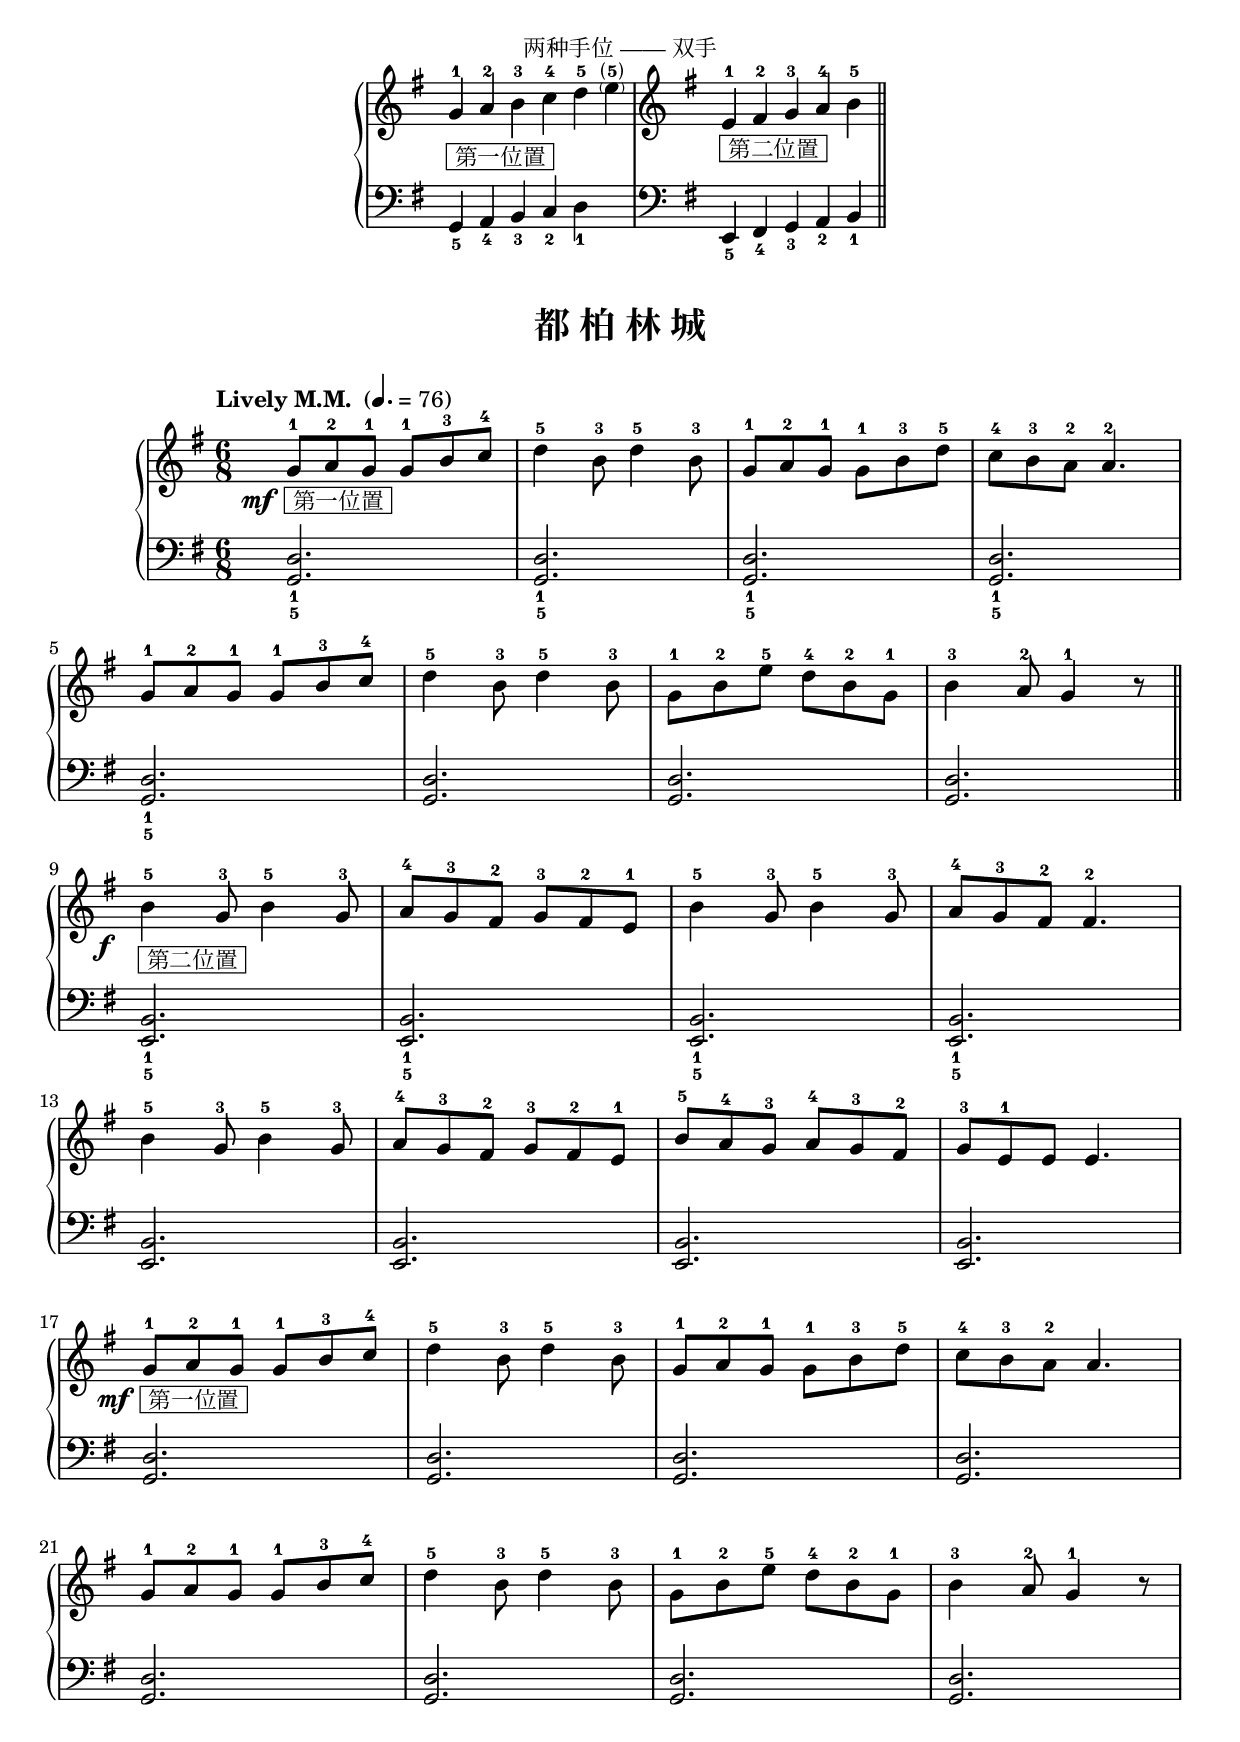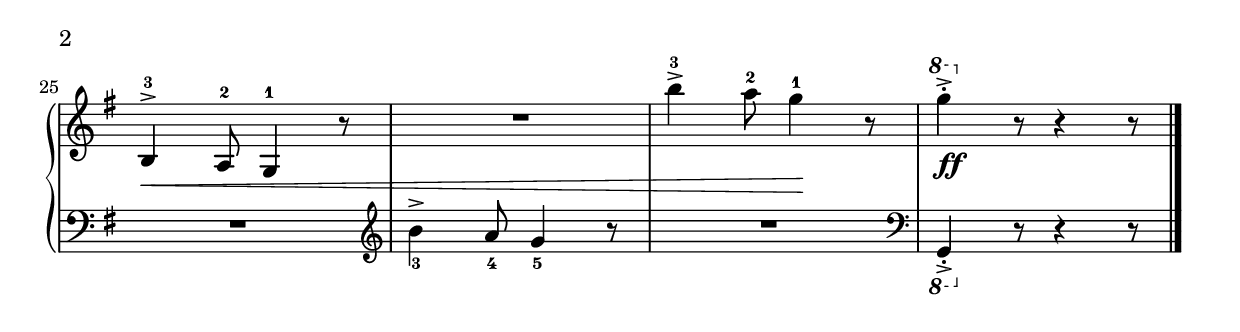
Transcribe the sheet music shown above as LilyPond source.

\version "2.18.2"
% 《约翰•汤普森 现代钢琴教程 1》 P72

keyTime = {
  \key g \major
  \time 6/8
}

resumeStaff = {
  \set Timing.measureLength = #(ly:make-moment 1/32)
  s32 % Add a wee bit of staff before the clef!
  \unset Timing.measureLength
  \bar ""
  % \cadenzaOff \startStaff % Resume bar count and show staff lines again
}

showClefKey = {
  \once \override Staff.Clef.break-visibility = #all-visible
  \once \override Staff.KeySignature.break-visibility = #all-visible
}

right_hand = \relative c'' {
  \clef treble
  \keyTime
  
  g4-1_\markup { \box " 第一位置 " } a-2 b-3 \bar "" c-4 d-5 
  <\parenthesize e>4-\parenthesize \tweak ParenthesesItem.font-size #-2 -5
  \bar "|"
  
  \resumeStaff
  \showClefKey
  
  e,4-1_\markup { \box " 第二位置 " } fis-2 g-3 a-4 \bar "" b-5 \bar "||"
}

left_hand = \relative c {
  \clef bass
  \keyTime
  
  g4_5 a_4 b_3 c_2 d_1 s
  
  \resumeStaff
  \showClefKey
  e,4_5 fis_4 g_3 a_2 b_1
}

\markup { \fill-line { "两种手位 —— 双手" } }
\markup {\fill-line {
  \score {
    \new PianoStaff <<
      \new Staff = "upper" \right_hand
      \new Staff = "lower" \left_hand
    >>
    \layout {
      \override Staff.TimeSignature #'stencil = ##f
    }
  }
} }

upper = \relative c'' {
  \clef treble
  \keyTime
  \tempo "Lively M.M. " 4.=76
  \override DynamicText.X-offset = #-4.2
  
  g8-1\mf_\markup { \box " 第一位置 " } a-2 g-1 g-1 b-3 c-4 |
  d4-5 b8-3 d4-5 b8-3 |
  g8-1 a-2 g-1 g-1 b-3 d-5 |
  c8-4 b-3 a-2 a4.-2 |\break
  
  g8-1 a-2 g-1 g-1 b-3 c-4 |
  d4-5 b8-3 d4-5 b8-3 |
  g8-1 b-2 e-5 d-4 b-2 g-1 |
  b4-3 a8-2 g4-1 r8 |\bar"||"\break
  
  b4-5\f_\markup { \box " 第二位置 " } g8-3 b4-5 g8-3 |
  a8-4 g-3 fis-2 g-3 fis-2 e-1 |
  b'4-5 g8-3 b4-5 g8-3 |
  a8-4 g-3 fis-2 fis4.-2 |\break
  
  b4-5 g8-3 b4-5 g8-3 |
  a8-4 g-3 fis-2 g-3 fis-2 e-1 |
  b'8-5 a-4 g-3 a-4 g-3 fis-2 |
  g8-3 e-1 e e4. |\break
  
  g8-1\mf_\markup { \box " 第一位置 " } a-2 g-1 g-1 b-3 c-4 |
  d4-5 b8-3 d4-5 b8-3 |
  g8-1 a-2 g-1 g-1 b-3 d-5 |
  c8-4 b-3 a-2 a4. |\break
  
  g8-1 a-2 g-1 g-1 b-3 c-4 |
  d4-5 b8-3 d4-5 b8-3 |
  g8-1 b-2 e-5 d-4 b-2 g-1 |
  b4-3 a8-2 g4-1 r8 |\break
  
  b,4-3^>\< a8-2 g4-1 r8 |
  R2. |
  b''4-3-> a8-2 g4-1\! r8 |
  \once \override DynamicText.X-offset = #0
  \ottava #1 g'4->-.\ff \ottava #0 r8 r4 r8 |\bar"|."
}

lower = \relative c {
  \clef bass
  \keyTime
  
  <g d'>2._1_5 |
  q2._1_5 |
  q2._1_5 |
  q2._1_5 |\break
  
  q2._1_5 |
  q2. |
  q2. |
  q2. |\break
  
  <e b'>2._1_5 |
  q2._1_5 |
  q2._1_5 |
  q2._1_5 |\break
  
  q2. |
  q2. |
  q2. |
  q2. |\break
  
  <g d'>2. |
  q2. |
  q2. |
  q2. |\break
  
  q2. |
  q2. |
  q2. |
  q2. |\break
  
  R2. |
  \clef treble b''4_3-> a8_4 g4_5 r8 |
  R2. |
  \clef bass \ottava #-1 g,,,4_._> \ottava #0 r8 r4 r8 |\bar"|."
}

\paper {
  print-all-headers = ##t
}

\markup { \vspace #1 }

\score {
  \header {
    title = "都 柏 林 城"
  }
  \new PianoStaff <<
    \new Staff = "upper" \upper
    \new Staff = "lower" \lower
  >>
  \layout { }
  \midi { }
}
